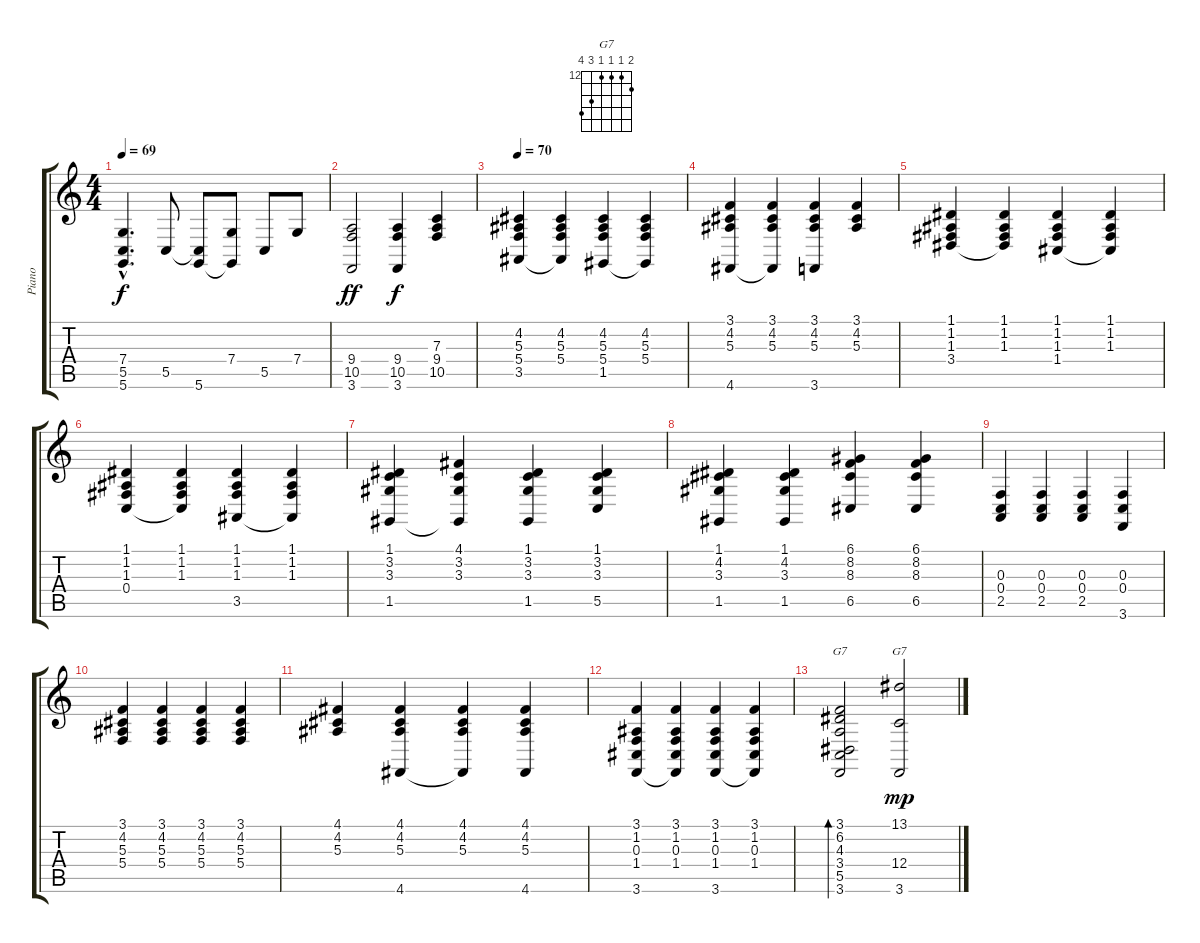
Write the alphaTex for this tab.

\track ("Piano" "Piano") {instrument acousticgrandpiano}
\staff {score tabs}
\tuning (D4 A3 F3 C3 G2 D2) {hide}
\chord ("G7" 3 6 4 3 5 3) {firstfret 3}
\chord ("G7" 13 12 12 12 14 15) {firstfret 12}
\ts (4 4)
\tempo 69
\clef g2
\ks c
(7.4{hac} 5.5{hac} 5.6{hac}).4{d dy f} 5.5.8 (5.5{t} 5.6).8 (7.4 5.6{t}).8 5.5.8 7.4.8 |
(9.4 10.5 3.6).2{dy ff} (9.4 10.5 3.6).4{dy f} (7.3 9.4 10.5).4 |
\tempo 70
(4.2 5.3 5.4 3.5).4 (4.2 5.3 5.4 3.5{t}).4 (4.2 5.3 5.4 1.5).4 (4.2 5.3 5.4 1.5{t}).4 |
(3.1 4.2 5.3 4.6).4 (3.1 4.2 5.3 4.6{t}).4 (3.1 4.2 5.3 3.6).4 (3.1 4.2 5.3).4 |
(1.1 1.2 1.3 3.4).4 (1.1 1.2 1.3 3.4{t}).4 (1.1 1.2 1.3 1.4).4 (1.1 1.2 1.3 1.4{t}).4 |
(1.1 1.2 1.3 0.4).4 (1.1 1.2 1.3 0.4{t}).4 (1.1 1.2 1.3 3.5).4 (1.1 1.2 1.3 3.5{t}).4 |
(1.1 3.2 3.3 1.5).4 (4.1 3.2 3.3 1.5{t}).4 (1.1 3.2 3.3 1.5).4 (1.1 3.2 3.3 5.5).4 |
(1.1 4.2 3.3 1.5).4 (1.1 4.2 3.3 1.5).4 (6.1 8.2 8.3 6.5).4 (6.1 8.2 8.3 6.5).4 |
(0.3 0.4 2.5).4 (0.3 0.4 2.5).4 (0.3 0.4 2.5).4 (0.3 0.4 3.6).4 |
(3.1 4.2 5.3 5.4).4 (3.1 4.2 5.3 5.4).4 (3.1 4.2 5.3 5.4).4 (3.1 4.2 5.3 5.4).4 |
(4.1 4.2 5.3).4 (4.1 4.2 5.3 4.6).4 (4.1 4.2 5.3 4.6{t}).4 (4.1 4.2 5.3 4.6).4 |
(3.1 1.2 0.3 1.4 3.6).4 (3.1 1.2 0.3 1.4 3.6{t}).4 (3.1 1.2 0.3 1.4 3.6).4 (3.1 1.2 0.3 1.4 3.6{t}).4 |
(3.1 6.2 4.3 3.4 5.5 3.6).2{bd 480 ch "G7"} (13.1 12.4 3.6).2{ch "G7" dy mp}
